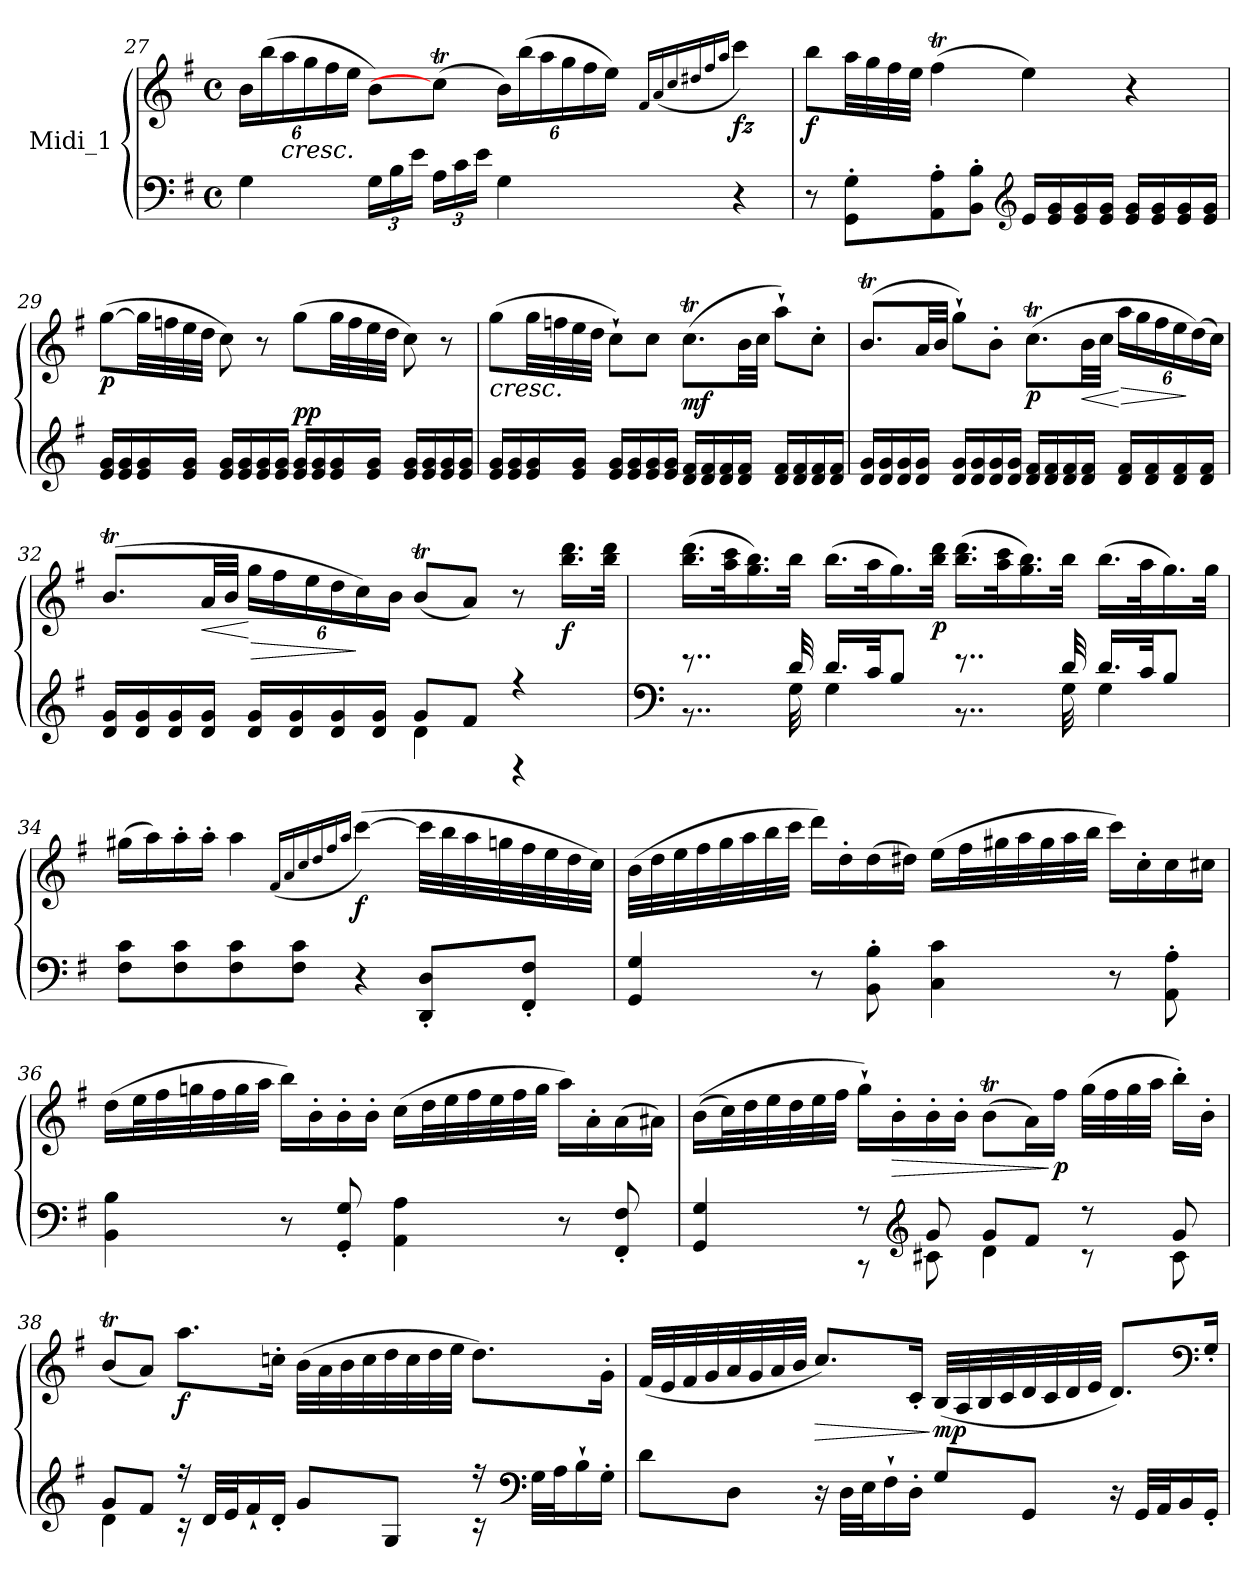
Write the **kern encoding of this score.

**kern	**kern	**dynam
*part1	*part1	*part1
*staff2	*staff1	*staff1/2
*I"Midi_1	*	*
!!LO:LB:g=z
*clefF4	*clefG2	*
*k[f#]	*k[f#]	*
*G:	*G:	*
*M4/4	*M4/4	*
*met(c)	*met(c)	*
=27	=27	=27
4G\	24b\LL	.
.	(>24bb\	.
!	!LO:TX:b:i:t=cresc.	!
.	24aa\	.
.	24gg\	.
.	24ff#\	.
.	24ee\JJ	.
*Xbrackettup	*	*
24G\LL	8b\L)	.
24B\	.	.
24e\JJ	.	.
24A\LL	(>8ccT\J]	.
24c\	.	.
24e\JJ	.	.
4G\	24b\LL)	.
.	(>24bb\	.
.	24aa\	.
.	24gg\	.
.	24ff#\	.
.	24ee\JJ)	.
.	16qf#/LL	.
.	(>16qa/	.
.	16qcc/	.
.	16qdd#X/	.
.	16qff#/	.
.	16qaa/JJ	.
!	!	!LO:DY:b
4r	4ccc\)	fz
=28	=28	=28
!	!	!LO:DY:b
8r	8bb\L	f
8GG\' 8G\'L	32aa\LL	.
.	32gg\	.
.	32ff#\	.
.	32ee\JJJ	.
8AA\' 8A\'	(>4ff#t\	.
8BB\' 8B\'J	.	.
*clefG2	*	*
16e/LL	4ee\)	.
16e/ 16g/	.	.
16e/ 16g/	.	.
16e/ 16g/JJ	.	.
16e/ 16g/LL	4r	.
16e/ 16g/	.	.
16e/ 16g/	.	.
16e/ 16g/JJ	.	.
!!LO:LB:g=z
=29	=29	=29
*^	*	*
!	!	!	!LO:DY:b
16e/ 16g/LL	1ryy	(>[8gg\L	p
16e/ 16g/	.	.	.
16e/ 16g/	.	32gg\LL]	.
.	.	32ffn\	.
16e/ 16g/JJ	.	32ee\	.
.	.	32dd\JJJ	.
16e/ 16g/LL	.	8cc\)	.
16e/ 16g/	.	.	.
16e/ 16g/	.	8r	.
16e/ 16g/JJ	.	.	.
!	!	!	!LO:DY:a=2
16e/ 16g/LL	.	(>8gg\L	pp
16e/ 16g/	.	.	.
16e/ 16g/	.	32gg\LL	.
.	.	32ff\	.
16e/ 16g/JJ	.	32ee\	.
.	.	32dd\JJJ	.
16e/ 16g/LL	.	8cc\)	.
16e/ 16g/	.	.	.
16e/ 16g/	.	8r	.
16e/ 16g/JJ	.	.	.
=30	=30	=30	=30
!	!	!LO:TX:b:i:t=cresc.	!
16e/ 16g/LL	1ryy	(>8gg\L	.
16e/ 16g/	.	.	.
16e/ 16g/	.	32gg\LL	.
.	.	32ffn\	.
16e/ 16g/JJ	.	32ee\	.
.	.	32dd\JJJ	.
16e/ 16g/LL	.	8cc`\L)	.
16e/ 16g/	.	.	.
16e/ 16g/	.	8cc\J	.
16e/ 16g/JJ	.	.	.
!	!	!	!LO:DY:b
16d/ 16f#i/LL	.	(>8.ccT\L	mf
16d/ 16f#/	.	.	.
16d/ 16f#/	.	.	.
16d/ 16f#/JJ	.	32b\LL	.
.	.	32cc\JJJ	.
16d/ 16f#/LL	.	8aa`\L)	.
16d/ 16f#/	.	.	.
16d/ 16f#/	.	8cc'\J	.
16d/ 16f#/JJ	.	.	.
!!LO:PB:g=z
=31	=31	=31	=31
16d/ 16g/LL	2ryy	(>8.bt/L	.
16d/ 16g/	.	.	.
16d/ 16g/	.	.	.
16d/ 16g/JJ	.	32a/LL	.
.	.	32b/JJJ	.
16d/ 16g/LL	.	8gg`\L)	.
16d/ 16g/	.	.	.
16d/ 16g/	.	8b'\J	.
16d/ 16g/JJ	.	.	.
!	!	!	!LO:DY:b
16d/ 16f#/LL	2ryy	(>8.ccT\L	p
16d/ 16f#/	.	.	.
16d/ 16f#/	.	.	.
!	!	!	!LO:HP:b
16d/ 16f#/JJ	.	32b\LL	<
.	.	32cc\JJJ	.
!	!	!	!LO:HP:n=1:b
16d/ 16f#/LL	.	24aa\LL	[ >
*	*	*Xbrackettup	*
.	.	24gg\	.
16d/ 16f#/	.	.	.
.	.	24ff#\	.
16d/ 16f#/	.	24ee\	.
.	.	(>24dd\)	]
16d/ 16f#/JJ	.	.	.
.	.	24cc\JJ)	.
=32	=32	=32	=32
16d/ 16g/LL	2ryy	(>8.bt/L	.
16d/ 16g/	.	.	.
16d/ 16g/	.	.	.
!	!	!	!LO:HP:b
16d/ 16g/JJ	.	32a/LL	<
.	.	32b/JJJ	.
!	!	!	!LO:HP:n=1:b
16d/ 16g/LL	.	24gg\LL	[ >
.	.	24ff#\	.
16d/ 16g/	.	.	.
.	.	24ee\	.
16d/ 16g/	.	24dd\	.
.	.	24cc\)	]
16d/ 16g/JJ	.	.	.
.	.	24b\JJ	.
8g/L	4d\	(8bt/L	.
8f#/J	.	8a/J)	.
4r	4rD	8r	.
!	!	!	!LO:DY:b
.	.	16.bb\ 16.ddd\LL	f
.	.	32bb\ 32ddd\JJk	.
!!LO:LB:g=z
=33	=33	=33	=33
*clefF4	*	*	*
8..r	8..r	(>16.bb\ 16.ddd\LL	.
.	.	32aa\ 32ccc\K	.
.	.	16.gg\ 16.bb\)	.
32d/	32G\	32bb\JJk	.
16.d/LL	4G\	(>16.bb\LL	.
32c/JK	.	32aa\K	.
8B/J	.	16.gg\)	.
!	!	!	!LO:DY:b
.	.	32bb\ 32ddd\JJk	p
8..r	8..r	(>16.bb\ 16.ddd\LL	.
.	.	32aa\ 32ccc\K	.
.	.	16.gg\ 16.bb\)	.
32d/	32G\	32bb\JJk	.
16.d/LL	4G\	(>16.bb\LL	.
32c/JK	.	32aa\K	.
8B/J	.	16.gg\)	.
.	.	32gg\JJk	.
=34	=34	=34	=34
8F#\ 8c\L	2ryy	(>16gg#X\LL	.
.	.	16aa\)	.
8F#\ 8c\	.	16aa'\	.
.	.	16aa'\JJ	.
8F#\ 8c\	.	4aa\	.
8F#\ 8c\J	.	.	.
.	.	(>16qf#/LL	.
.	.	16qa/	.
.	.	16qcc/	.
.	.	16qdd/	.
.	.	16qff#/	.
.	.	16qaa/JJ	.
!	!	!	!LO:DY:b
4r	2ryy	(>[4ccc\)	f
8DD/' 8D/'L	.	32ccc\LLL]	.
.	.	32bb\	.
.	.	32aa\	.
.	.	32ggn\	.
8FF#/' 8F#/'J	.	32ff#\	.
.	.	32ee\	.
.	.	32dd\	.
.	.	32cc\JJJ)	.
*v	*v	*	*
!!LO:LB:g=z
=35	=35	=35
4GG/ 4G/	(>32b\LLL	.
.	32dd\	.
.	32ee\	.
.	32ff#\	.
.	32gg\	.
.	32aa\	.
.	32bb\	.
.	32ccc\JJJ	.
8r	16ddd\LL)	.
.	16dd'\	.
8BB\' 8B\'	(>16dd\	.
.	16dd#X\JJ)	.
4C\ 4c\	(>16ee\LL	.
.	32ff#\L	.
.	32gg#X\	.
.	32aa\	.
.	32gg#\	.
.	32aa\	.
.	32bb\JJJ	.
8r	16ccc\LL)	.
.	16cc'\	.
8AA\' 8A\'	16cc\	.
.	16cc#X\JJ	.
=36	=36	=36
4BB\ 4B\	(>16dd\LL	.
.	32ee\L	.
.	32ff#\	.
.	32ggni\	.
.	32ff#\	.
.	32gg\	.
.	32aa\JJJ	.
8r	16bb\LL)	.
.	16b'\	.
8GG/' 8G/'	16b'\	.
.	16b'\JJ	.
4AA\ 4A\	(>16cc\LL	.
.	32dd\L	.
.	32ee\	.
.	32ff#\	.
.	32ee\	.
.	32ff#\	.
.	32gg\JJJ	.
8r	16aa\LL)	.
.	16a'\	.
8FF#/' 8F#/'	(>16a\	.
.	16a#X\JJ)	.
!!LO:PB:g=z
=37	=37	=37
*^	*	*
4GG/ 4G/	4ryy	((>16b\LL	.
.	.	32cc\L)	.
.	.	32dd\	.
.	.	32ee\	.
.	.	32dd\	.
.	.	32ee\	.
.	.	32ff#\JJJ	.
8r	8r	16gg`\LL)	.
!	!	!	!LO:HP:b
.	.	16b'\	>
*clefG2	*	*	*
8g/	8c#X\	16b'\	.
.	.	16b'\JJ	.
8g/L	4d\	(>8bt\L	.
8f#/J	.	16a\L)	.
!	!	!	!LO:DY:n=1:b
.	.	16ff#\JJ	] p
8r	8r	(>32gg\LLL	.
.	.	32ff#\	.
.	.	32gg\	.
.	.	32aa\JJJ	.
8g/	8c#\	16bb'\LL)	.
.	.	16b'\JJ	.
=38	=38	=38	=38
8g/L	4d\	(8bt/L	.
8f#/J	.	8a/J)	.
!	!	!	!LO:DY:b
16r	16r	8.aa\L	f
32d/LLL	16ryy	.	.
32e/J	.	.	.
16f#`/	8ryy	.	.
16d'/JJ	.	16ccni'\Jk	.
8g/L	4ryy	(>32b\LLL	.
.	.	32a\	.
.	.	32b\	.
.	.	32cc\	.
8G/J	.	32dd\	.
.	.	32cc\	.
.	.	32dd\	.
.	.	32ee\JJJ	.
16r	16r	8.dd\L)	.
*clefF4	*	*	*
32G\LLL	16ryy	.	.
32A\J	.	.	.
16B`\	8ryy	.	.
16G'\JJ	.	16g'\Jk	.
*v	*v	*	*
!!LO:LB:g=z
=39	=39	=39
8d\L	(32f#/LLL	.
.	32e/	.
.	32f#/	.
.	32g/	.
8D\J	32a/	.
.	32g/	.
.	32a/	.
.	32b/JJJ	.
!	!	!LO:HP:b
16r	8.cc/L)	>
32D\LLL	.	.
32E\J	.	.
16F#`\	.	.
16D'\JJ	16c'/Jk	.
!	!	!LO:DY:n=1:b
8G/L	(32B/LLL	] mp
.	32A/	.
.	32B/	.
.	32c/	.
8GG/J	32d/	.
.	32c/	.
.	32d/	.
.	32e/JJJ	.
16r	8.d/L)	.
32GG/LLL	.	.
32AA/J	.	.
16BB/	.	.
*	*clefF4	*
16GG'/JJ	16G'/Jk	.
=	=	=
*-	*-	*-
